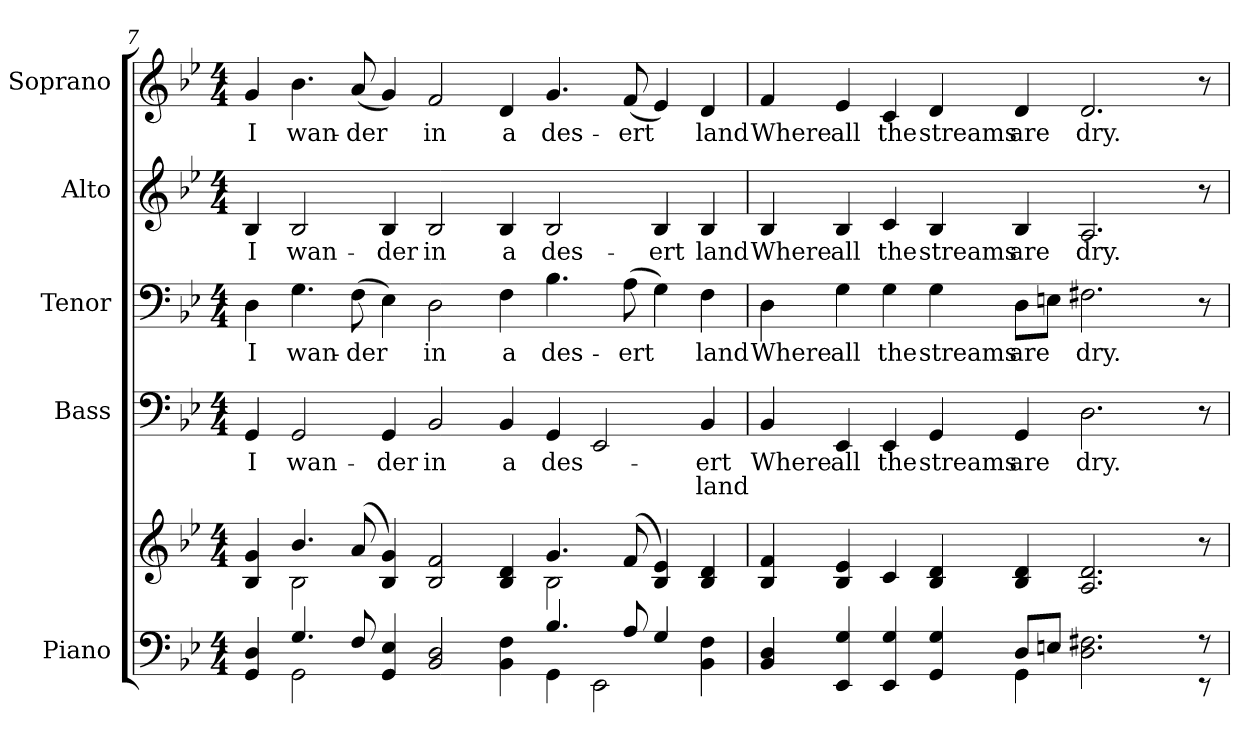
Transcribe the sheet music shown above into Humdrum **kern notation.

**kern	**kern	**kern	**text	**text	**kern	**text	**kern	**text	**kern	**text
*part5	*part5	*part4	*part4	*part4	*part3	*part3	*part2	*part2	*part1	*part1
*staff6	*staff5	*staff4	*staff4	*staff4	*staff3	*staff3	*staff2	*staff2	*staff1	*staff1
*I"Piano	*	*I"Bass	*	*	*I"Tenor	*	*I"Alto	*	*I"Soprano	*
*I'Pno.	*	*I'B.	*	*	*I'T.	*	*I'A.	*	*I'S.	*
!!LO:PB:g=z
*clefF4	*clefG2	*clefF4	*	*	*clefF4	*	*clefG2	*	*clefG2	*
*k[b-e-]	*k[b-e-]	*k[b-e-]	*	*	*k[b-e-]	*	*k[b-e-]	*	*k[b-e-]	*
*B-:	*B-:	*B-:	*	*	*B-:	*	*B-:	*	*B-:	*
*M4/4	*M4/4	*M4/4	*	*	*M4/4	*	*M4/4	*	*M4/4	*
=7	=7	=7	=7	=7	=7	=7	=7	=7	=7	=7
*^	*^	*	*	*	*	*	*	*	*	*
!	!	!	!	!	!LO:LY:b:color=#000000	!	!	!	!	!	!	!
!	!	!	!	!	!	!	!	!LO:LY:b:color=#000000	!	!	!	!
!	!	!	!	!	!	!	!	!	!	!LO:LY:b:color=#000000	!	!
!	!	!	!	!	!	!	!	!	!	!	!	!LO:LY:b:color=#000000
4GGi/ 4Di	4ryy	4B-i/ 4gi	4ryy	4GGi/	I	.	4Di\	I	4B-i/	I	4gi/	I
!	!	!	!	!	!LO:LY:b:color=#000000	!	!	!	!	!	!	!
!	!	!	!	!	!	!	!	!LO:LY:b:color=#000000	!	!	!	!
!	!	!	!	!	!	!	!	!	!	!LO:LY:b:color=#000000	!	!
!	!	!	!	!	!	!	!	!	!	!	!	!LO:LY:b:color=#000000
4.Gi/	2GGi\	4.b-i/	2B-i\	2GGi/	wan-	.	4.Gi\	wan-	2B-i/	wan-	4.b-i\	wan-
!	!	!	!	!	!	!	!	!LO:LY:b:color=#000000	!	!	!	!
!	!	!	!	!	!	!	!	!	!	!	!	!LO:LY:b:color=#000000
8Fi/	.	(8ai/	.	.	.	.	(8Fi\	-der	.	.	(8ai/	-der
!	!	!	!	!	!LO:LY:b:color=#000000	!	!	!	!	!	!	!
!	!	!	!	!	!	!	!	!	!	!LO:LY:b:color=#000000	!	!
4GGi/ 4E-i	4ryy	4B-i/ 4gi)	4ryy	4GGi/	-der	.	4E-i\)	.	4B-i/	-der	4gi/)	.
!	!	!	!	!	!LO:LY:b:color=#000000	!	!	!	!	!	!	!
!	!	!	!	!	!	!	!	!LO:LY:b:color=#000000	!	!	!	!
!	!	!	!	!	!	!	!	!	!	!LO:LY:b:color=#000000	!	!
!	!	!	!	!	!	!	!	!	!	!	!	!LO:LY:b:color=#000000
2BB-i/ 2Di	2ryy	2B-i/ 2fi	2ryy	2BB-i/	in	.	2Di\	in	2B-i/	in	2fi/	in
!	!	!	!	!	!LO:LY:b:color=#000000	!	!	!	!	!	!	!
!	!	!	!	!	!	!	!	!LO:LY:b:color=#000000	!	!	!	!
!	!	!	!	!	!	!	!	!	!	!LO:LY:b:color=#000000	!	!
!	!	!	!	!	!	!	!	!	!	!	!	!LO:LY:b:color=#000000
4BB-i\ 4Fi	4ryy	4B-i/ 4di	4ryy	4BB-i/	a	.	4Fi\	a	4B-i/	a	4di/	a
!	!	!	!	!	!LO:LY:b:color=#000000	!	!	!	!	!	!	!
!	!	!	!	!	!	!	!	!LO:LY:b:color=#000000	!	!	!	!
!	!	!	!	!	!	!	!	!	!	!LO:LY:b:color=#000000	!	!
!	!	!	!	!	!	!	!	!	!	!	!	!LO:LY:b:color=#000000
4.B-i/	4GGi\	4.gi/	2B-i\	4GGi/	des-	.	4.B-i\	des-	2B-i/	des-	4.gi/	des-
.	2EE-i\	.	.	2EE-i/	.	.	.	.	.	.	.	.
!	!	!	!	!	!	!	!	!LO:LY:b:color=#000000	!	!	!	!
!	!	!	!	!	!	!	!	!	!	!	!	!LO:LY:b:color=#000000
8Ai/	.	(8fi/	.	.	.	.	(8Ai\	-ert	.	.	(8fi/	-ert
!	!	!	!	!	!	!	!	!	!	!LO:LY:b:color=#000000	!	!
4Gi/	.	4B-i/ 4e-i)	4ryy	.	.	.	4Gi\)	.	4B-i/	-ert	4e-i/)	.
!	!	!	!	!	!LO:LY:b:color=#000000	!LO:LY:b:color=#000000	!	!	!	!	!	!
!	!	!	!	!	!	!	!	!LO:LY:b:color=#000000	!	!	!	!
!	!	!	!	!	!	!	!	!	!	!LO:LY:b:color=#000000	!	!
!	!	!	!	!	!	!	!	!	!	!	!	!LO:LY:b:color=#000000
4BB-i\ 4Fi	4ryy	4B-i/ 4di	4ryy	4BB-i/	-ert	land	4Fi\	land	4B-i/	land	4di/	land
*	*	*v	*v	*	*	*	*	*	*	*	*	*
=8	=8	=8	=8	=8	=8	=8	=8	=8	=8	=8	=8
*	*	*^	*	*	*	*	*	*	*	*	*
!	!	!	!	!	!LO:LY:b:color=#000000	!	!	!	!	!	!	!
*	*	*v	*v	*	*	*	*	*	*	*	*	*
*	*	*^	*	*	*	*	*	*	*	*	*
!	!	!	!	!	!	!	!	!LO:LY:b:color=#000000	!	!	!	!
*	*	*v	*v	*	*	*	*	*	*	*	*	*
*	*	*^	*	*	*	*	*	*	*	*	*
!	!	!	!	!	!	!	!	!	!	!LO:LY:b:color=#000000	!	!
*	*	*v	*v	*	*	*	*	*	*	*	*	*
*	*	*^	*	*	*	*	*	*	*	*	*
!	!	!	!	!	!	!	!	!	!	!	!	!LO:LY:b:color=#000000
*	*	*v	*v	*	*	*	*	*	*	*	*	*
4BB-i/ 4Di	1ryy	4B-i/ 4fi	4BB-i/	Where	.	4Di\	Where	4B-i/	Where	4fi/	Where
!	!	!	!	!LO:LY:b:color=#000000	!	!	!	!	!	!	!
!	!	!	!	!	!	!	!LO:LY:b:color=#000000	!	!	!	!
!	!	!	!	!	!	!	!	!	!LO:LY:b:color=#000000	!	!
!	!	!	!	!	!	!	!	!	!	!	!LO:LY:b:color=#000000
4EE-i/ 4Gi	.	4B-i/ 4e-i	4EE-i/	all	.	4Gi\	all	4B-i/	all	4e-i/	all
!	!	!	!	!LO:LY:b:color=#000000	!	!	!	!	!	!	!
!	!	!	!	!	!	!	!LO:LY:b:color=#000000	!	!	!	!
!	!	!	!	!	!	!	!	!	!LO:LY:b:color=#000000	!	!
!	!	!	!	!	!	!	!	!	!	!	!LO:LY:b:color=#000000
4EE-i/ 4Gi	.	4ci/	4EE-i/	the	.	4Gi\	the	4ci/	the	4ci/	the
!	!	!	!	!LO:LY:b:color=#000000	!	!	!	!	!	!	!
!	!	!	!	!	!	!	!LO:LY:b:color=#000000	!	!	!	!
!	!	!	!	!	!	!	!	!	!LO:LY:b:color=#000000	!	!
!	!	!	!	!	!	!	!	!	!	!	!LO:LY:b:color=#000000
4GGi/ 4Gi	.	4B-i/ 4di	4GGi/	streams	.	4Gi\	streams	4B-i/	streams	4di/	streams
!	!	!	!	!LO:LY:b:color=#000000	!	!	!	!	!	!	!
!	!	!	!	!	!	!	!LO:LY:b:color=#000000	!	!	!	!
!	!	!	!	!	!	!	!	!	!LO:LY:b:color=#000000	!	!
!	!	!	!	!	!	!	!	!	!	!	!LO:LY:b:color=#000000
8Di/L	4GGi\	4B-i/ 4di	4GGi/	are	.	8Di\L	are	4B-i/	are	4di/	are
8Eni/J	.	.	.	.	.	8Eni\J	.	.	.	.	.
!	!	!	!	!LO:LY:b:color=#000000	!	!	!	!	!	!	!
!	!	!	!	!	!	!	!LO:LY:b:color=#000000	!	!	!	!
!	!	!	!	!	!	!	!	!	!LO:LY:b:color=#000000	!	!
!	!	!	!	!	!	!	!	!	!	!	!LO:LY:b:color=#000000
2.Di\ 2.F#Xi	4ryy	2.Ai/ 2.di	2.Di\	dry.	.	2.F#Xi\	dry.	2.Ai/	dry.	2.di/	dry.
.	2ryy	.	.	.	.	.	.	.	.	.	.
8r	8r	8r	8r	.	.	8r	.	8r	.	8r	.
*v	*v	*	*	*	*	*	*	*	*	*	*
=	=	=	=	=	=	=	=	=	=	=
*-	*-	*-	*-	*-	*-	*-	*-	*-	*-	*-
